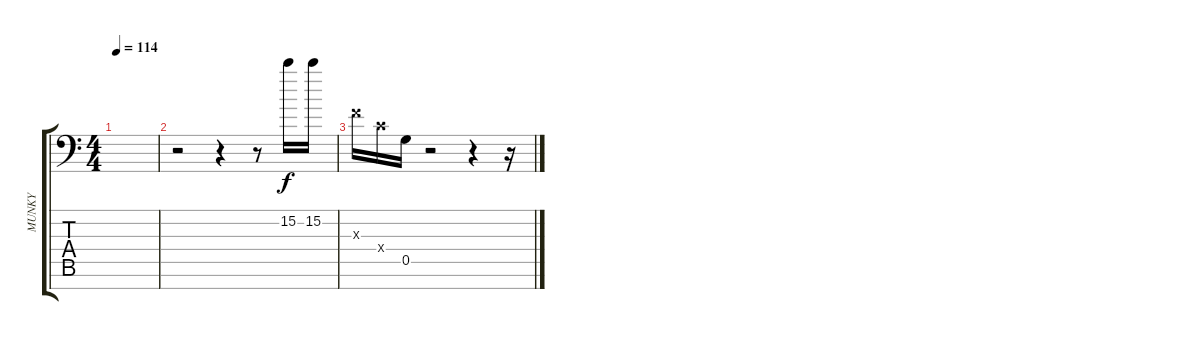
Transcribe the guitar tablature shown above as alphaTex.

\track ("MUNKY" "MUNKY") {instrument distortionguitar}
\staff {score tabs}
\tuning (D4 A3 F3 C3 G2 D2 A1) {hide}
\ts (4 4)
\tempo 114
\clef f4
\ks c
|
r.2 r.4 r.8 15.2.16 15.2.16 |
0.3{x}.16 0.4{x}.16 0.5.16 r.2 r.4 r.16
